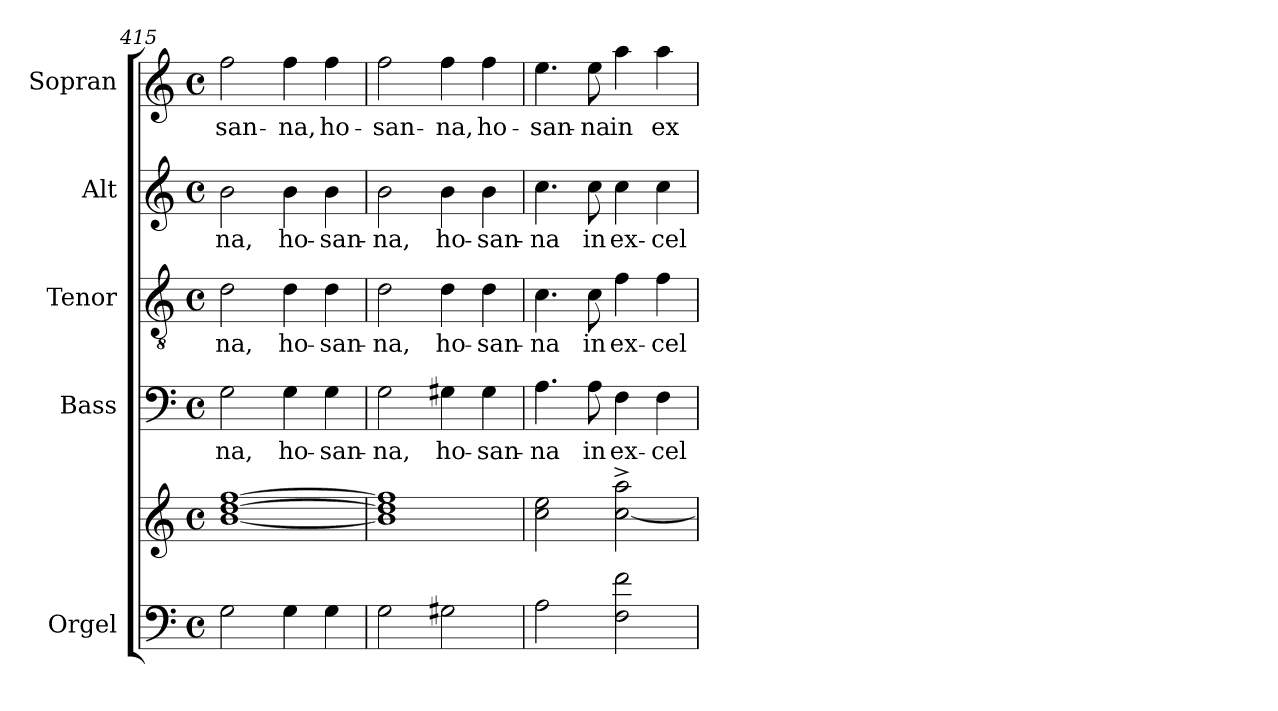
**kern	**kern	**kern	**text	**kern	**text	**kern	**text	**kern	**text
*part5	*part5	*part4	*part4	*part3	*part3	*part2	*part2	*part1	*part1
*staff6	*staff5	*staff4	*staff4	*staff3	*staff3	*staff2	*staff2	*staff1	*staff1
*I"Orgel	*	*I"Bass	*	*I"Tenor	*	*I"Alt	*	*I"Sopran	*
*I'Org.	*	*I'B.	*	*I'T.	*	*I'A.	*	*I'S.	*
*clefF4	*clefG2	*clefF4	*	*clefGv2	*	*clefG2	*	*clefG2	*
*k[]	*k[]	*k[]	*	*k[]	*	*k[]	*	*k[]	*
*C:	*C:	*C:	*	*C:	*	*C:	*	*C:	*
*M4/4	*M4/4	*M4/4	*	*M4/4	*	*M4/4	*	*M4/4	*
*met(c)	*met(c)	*met(c)	*	*met(c)	*	*met(c)	*	*met(c)	*
=415	=415	=415	=415	=415	=415	=415	=415	=415	=415
!	!	!	!LO:LY:b	!	!LO:LY:b	!	!LO:LY:b	!	!LO:LY:b
2G\	[1b [1dd [1ff	2G\	-na,	2d\	-na,	2b\	-na,	2ff\	-san-
!	!	!	!LO:LY:b	!	!LO:LY:b	!	!LO:LY:b	!	!LO:LY:b
4G\	.	4G\	ho-	4d\	ho-	4b\	ho-	4ff\	-na,
!	!	!	!LO:LY:b	!	!LO:LY:b	!	!LO:LY:b	!	!LO:LY:b
4G\	.	4G\	-san-	4d\	-san-	4b\	-san-	4ff\	ho-
=416	=416	=416	=416	=416	=416	=416	=416	=416	=416
!	!	!	!LO:LY:b	!	!LO:LY:b	!	!LO:LY:b	!	!LO:LY:b
2G\	1b] 1dd] 1ff]	2G\	-na,	2d\	-na,	2b\	-na,	2ff\	-san-
!	!	!	!LO:LY:b	!	!LO:LY:b	!	!LO:LY:b	!	!LO:LY:b
2G#X\	.	4G#X\	ho-	4d\	ho-	4b\	ho-	4ff\	-na,
!	!	!	!LO:LY:b	!	!LO:LY:b	!	!LO:LY:b	!	!LO:LY:b
.	.	4G#\	-san-	4d\	-san-	4b\	-san-	4ff\	ho-
=417	=417	=417	=417	=417	=417	=417	=417	=417	=417
!	!	!	!LO:LY:b	!	!LO:LY:b	!	!LO:LY:b	!	!LO:LY:b
2A\	2cc\ 2ee\	4.A\	-na	4.c\	-na	4.cc\	-na	4.ee\	-san-
!	!	!	!LO:LY:b	!	!LO:LY:b	!	!LO:LY:b	!	!LO:LY:b
.	.	8A\	in	8c\	in	8cc\	in	8ee\	-na
!	!	!	!LO:LY:b	!	!LO:LY:b	!	!LO:LY:b	!	!LO:LY:b
2F\ 2f\	[<2cc\^> 2aa\^>	4F\	ex-	4f\	ex-	4cc\	ex-	4aa\	in
!	!	!	!LO:LY:b	!	!LO:LY:b	!	!LO:LY:b	!	!LO:LY:b
.	.	4F\	-cel-	4f\	-cel-	4cc\	-cel-	4aa\	ex-
=	=	=	=	=	=	=	=	=	=
*-	*-	*-	*-	*-	*-	*-	*-	*-	*-
